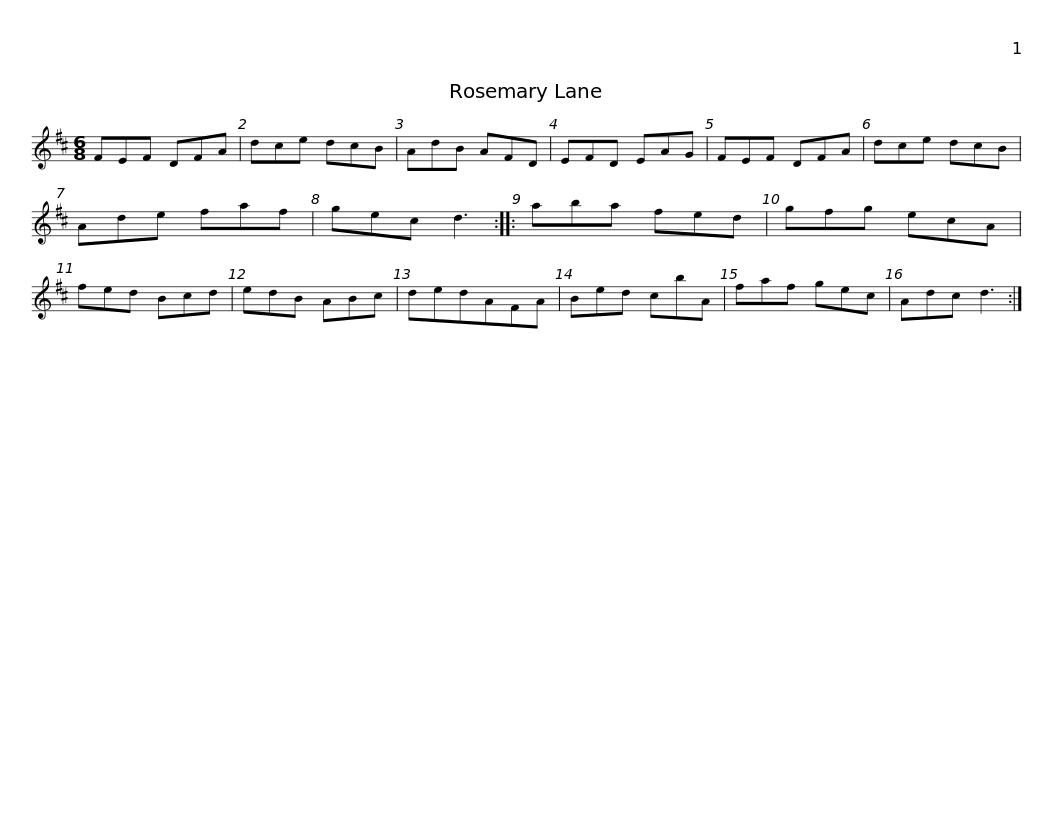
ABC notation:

X:1
L:1/8
M:6/8
I:linebreak $
K:D
V:1 treble
V:1
 FEF DFA | dce dcB | AdB AFD | EFD EAG | FEF DFA | %5
 dce dcB | Ade faf |$ gec d3 :: aba fed | gfg ecA | %10
 fed Bcd | edB ABc | dedAFA | Bed cbA |$ faf gec | %15
 Adc d3 :| %16
